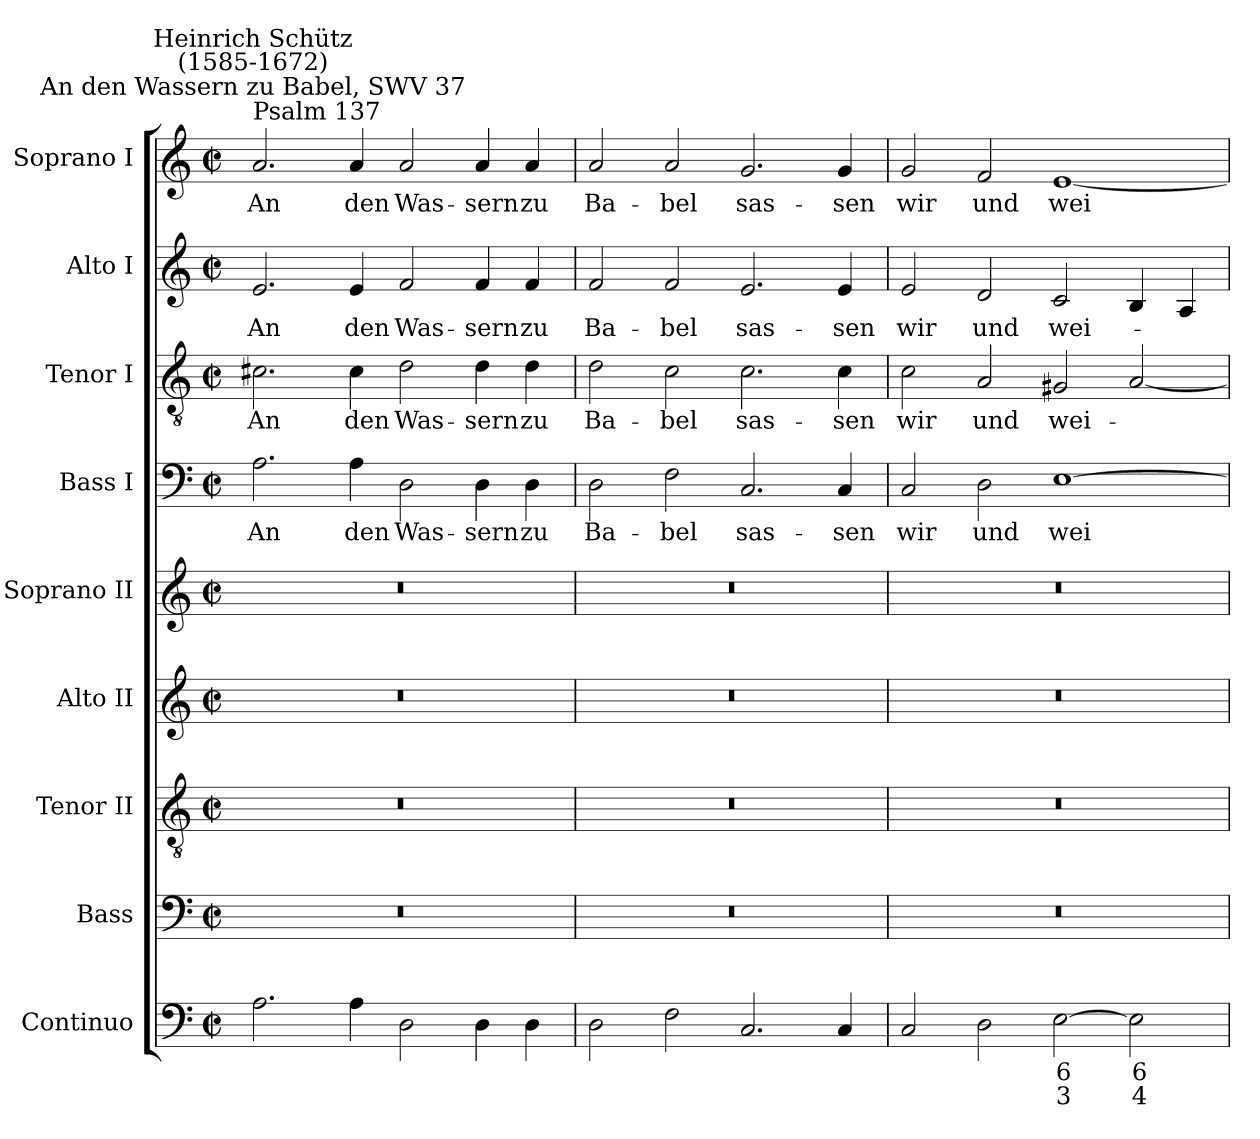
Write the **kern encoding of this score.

**kern	**text	**text	**kern	**kern	**kern	**kern	**kern	**text	**kern	**text	**kern	**text	**kern	**text
*part9	*part9	*part9	*part8	*part7	*part6	*part5	*part4	*part4	*part3	*part3	*part2	*part2	*part1	*part1
*staff9	*staff9	*staff9	*staff8	*staff7	*staff6	*staff5	*staff4	*staff4	*staff3	*staff3	*staff2	*staff2	*staff1	*staff1
*I"Continuo	*	*	*I"Bass	*I"Tenor II	*I"Alto II	*I"Soprano II	*I"Bass I	*	*I"Tenor I	*	*I"Alto I	*	*I"Soprano I	*
*	*	*	*I'B	*I'T	*I'A	*I'S	*I'B	*	*I'T	*	*I'A	*	*I'S	*
*clefF4	*	*	*clefF4	*clefGv2	*clefG2	*clefG2	*clefF4	*	*clefGv2	*	*clefG2	*	*clefG2	*
*k[]	*	*	*k[]	*k[]	*k[]	*k[]	*k[]	*	*k[]	*	*k[]	*	*k[]	*
*C:	*	*	*C:	*C:	*C:	*C:	*C:	*	*C:	*	*C:	*	*C:	*
*M4/2	*	*	*M4/2	*M4/2	*M4/2	*M4/2	*M4/2	*	*M4/2	*	*M4/2	*	*M4/2	*
*met(c|)	*	*	*met(c|)	*met(c|)	*met(c|)	*met(c|)	*met(c|)	*	*met(c|)	*	*met(c|)	*	*met(c|)	*
=1	=1	=1	=1	=1	=1	=1	=1	=1	=1	=1	=1	=1	=1	=1
!	!	!	!	!	!	!	!	!	!	!	!	!	!LO:TX:a:t=Psalm 137	!
!	!	!	!	!	!	!	!	!	!	!	!	!	!LO:TX:a:cj:t=An den Wassern zu Babel, SWV 37	!
!	!	!	!	!	!	!	!	!	!	!	!	!	!LO:TX:a:cj:t=Heinrich Schütz\n(1585-1672)	!
!	!	!	!	!	!	!	!	!LO:LY:b	!	!LO:LY:b	!	!LO:LY:b	!	!LO:LY:b
2.A	.	.	0r	0r	0r	0r	2.A	An	2.c#X	An	2.e	An	2.a	An
!	!	!	!	!	!	!	!	!LO:LY:b	!	!LO:LY:b	!	!LO:LY:b	!	!LO:LY:b
4A	.	.	.	.	.	.	4A	den	4c#	den	4e	den	4a	den
!	!	!	!	!	!	!	!	!LO:LY:b	!	!LO:LY:b	!	!LO:LY:b	!	!LO:LY:b
2D	.	.	.	.	.	.	2D	Was-	2d	Was-	2f	Was-	2a	Was-
!	!	!	!	!	!	!	!	!LO:LY:b	!	!LO:LY:b	!	!LO:LY:b	!	!LO:LY:b
4D	.	.	.	.	.	.	4D	-sern	4d	-sern	4f	-sern	4a	-sern
!	!	!	!	!	!	!	!	!LO:LY:b	!	!LO:LY:b	!	!LO:LY:b	!	!LO:LY:b
4D	.	.	.	.	.	.	4D	zu	4d	zu	4f	zu	4a	zu
=2	=2	=2	=2	=2	=2	=2	=2	=2	=2	=2	=2	=2	=2	=2
!	!	!	!	!	!	!	!	!LO:LY:b	!	!LO:LY:b	!	!LO:LY:b	!	!LO:LY:b
2D	.	.	0r	0r	0r	0r	2D	Ba-	2d	Ba-	2f	Ba-	2a	Ba-
!	!	!	!	!	!	!	!	!LO:LY:b	!	!LO:LY:b	!	!LO:LY:b	!	!LO:LY:b
2F	.	.	.	.	.	.	2F	-bel	2c	-bel	2f	-bel	2a	-bel
!	!	!	!	!	!	!	!	!LO:LY:b	!	!LO:LY:b	!	!LO:LY:b	!	!LO:LY:b
2.C	.	.	.	.	.	.	2.C	sas-	2.c	sas-	2.e	sas-	2.g	sas-
!	!	!	!	!	!	!	!	!LO:LY:b	!	!LO:LY:b	!	!LO:LY:b	!	!LO:LY:b
4C	.	.	.	.	.	.	4C	-sen	4c	-sen	4e	-sen	4g	-sen
=3	=3	=3	=3	=3	=3	=3	=3	=3	=3	=3	=3	=3	=3	=3
!	!	!	!	!	!	!	!	!LO:LY:b	!	!LO:LY:b	!	!LO:LY:b	!	!LO:LY:b
2C	.	.	0r	0r	0r	0r	2C	wir	2c	wir	2e	wir	2g	wir
!	!	!	!	!	!	!	!	!LO:LY:b	!	!LO:LY:b	!	!LO:LY:b	!	!LO:LY:b
2D	.	.	.	.	.	.	2D	und	2A	und	2d	und	2f	und
!	!LO:LY:b	!LO:LY:b	!	!	!	!	!	!LO:LY:b	!	!LO:LY:b	!	!LO:LY:b	!	!LO:LY:b
[2E	6	3	.	.	.	.	[1E	wei-	2G#X	wei-	2c	wei-	[1e	wei-
!	!LO:LY:b	!LO:LY:b	!	!	!	!	!	!	!	!	!	!	!	!
2E]	6	4	.	.	.	.	.	.	[2A	.	4B	.	.	.
.	.	.	.	.	.	.	.	.	.	.	4A	.	.	.
=	=	=	=	=	=	=	=	=	=	=	=	=	=	=
*-	*-	*-	*-	*-	*-	*-	*-	*-	*-	*-	*-	*-	*-	*-
